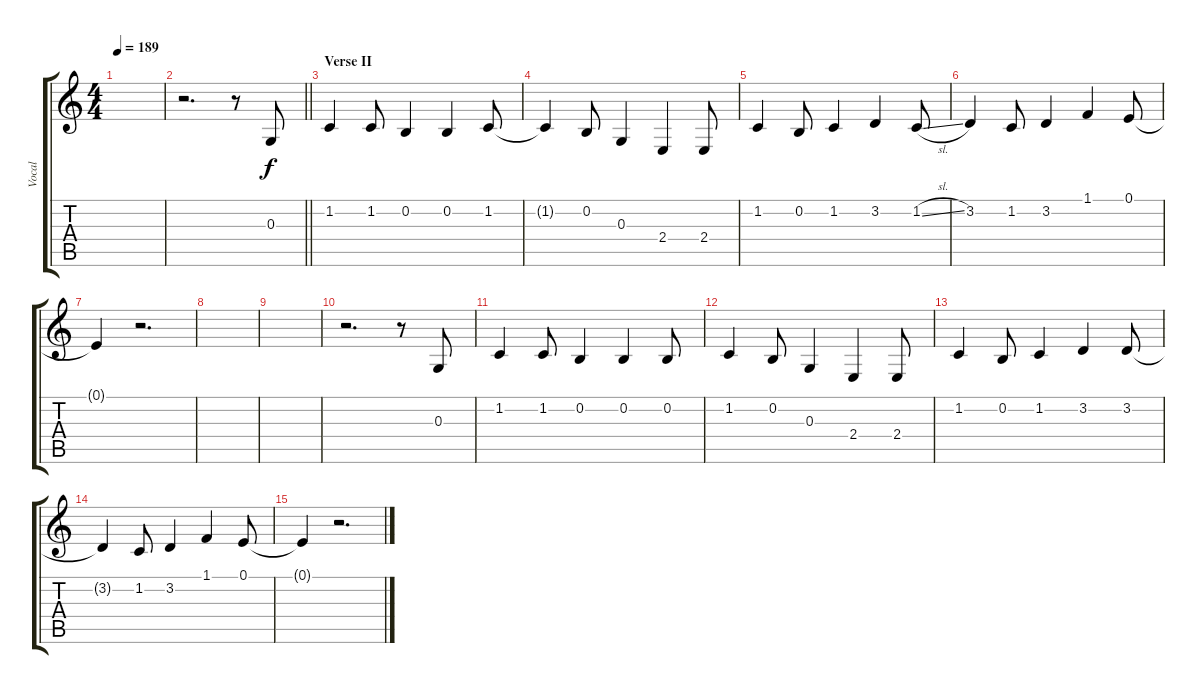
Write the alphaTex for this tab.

\track ("Vocal" "Vocal") {instrument lead2sawtooth}
\staff {score tabs}
\tuning (E4 B3 G3 D3 A2 E2) {hide}
\ts (4 4)
\tempo 189
\clef g2
\ks c
|
\barLineRight lightlight
r.2{d} r.8 0.3.8 |
\section ("" "Verse II")
1.2.4 1.2.8 0.2.4 0.2.4 1.2.8 |
1.2{t}.4 0.2.8 0.3.4 2.4.4 2.4.8 |
1.2.4 0.2.8 1.2.4 3.2.4 1.2{sl}.8 |
3.2.4 1.2.8 3.2.4 1.1.4 0.1.8 |
0.1{t}.4 r.2{d} |
|
|
r.2{d} r.8 0.3.8 |
1.2.4 1.2.8 0.2.4 0.2.4 0.2.8 |
1.2.4 0.2.8 0.3.4 2.4.4 2.4.8 |
1.2.4 0.2.8 1.2.4 3.2.4 3.2.8 |
3.2{t}.4 1.2.8 3.2.4 1.1.4 0.1.8 |
0.1{t}.4 r.2{d}
